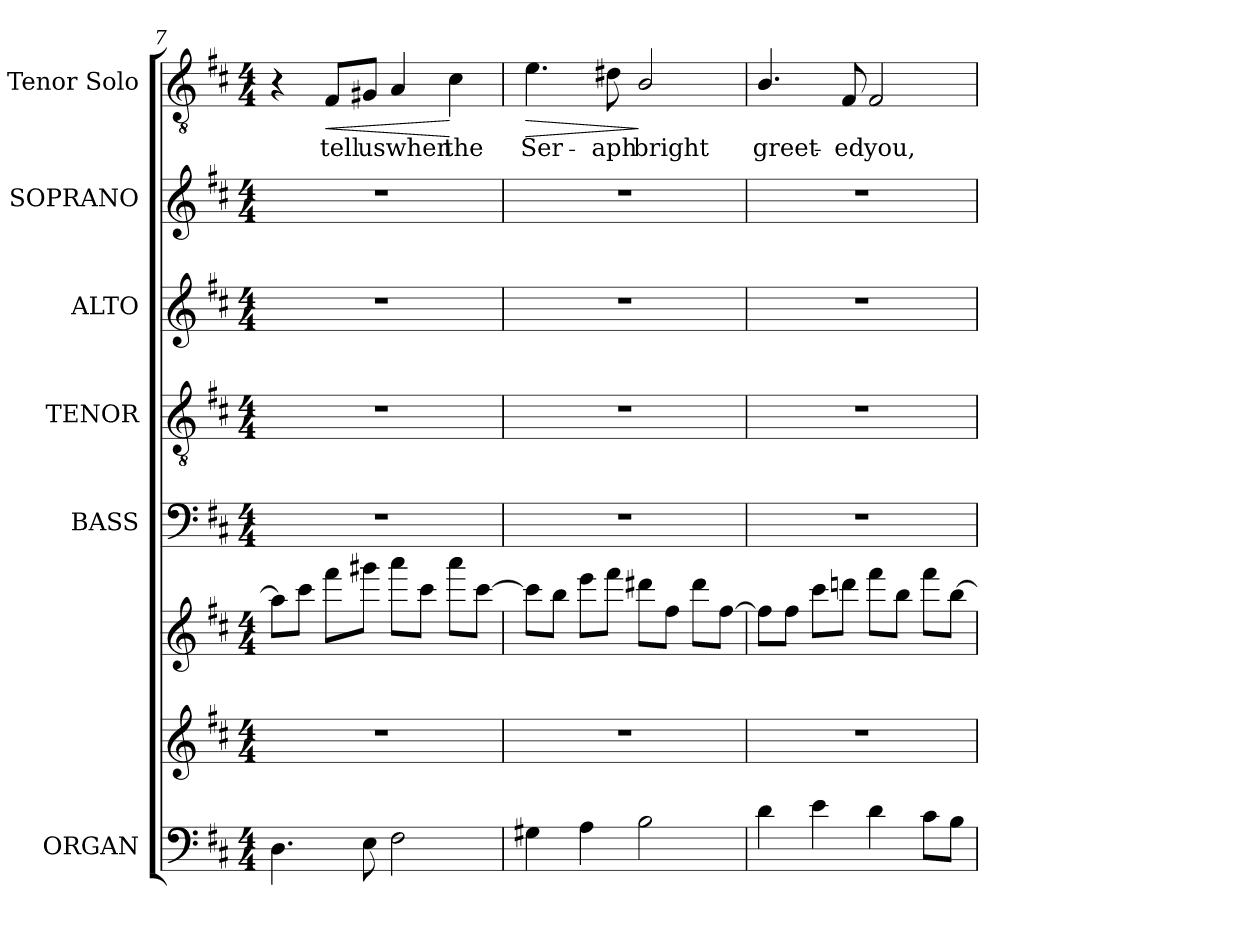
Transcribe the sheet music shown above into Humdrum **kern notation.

**kern	**kern	**kern	**kern	**kern	**kern	**kern	**kern	**text	**dynam
*part6	*part6	*part6	*part5	*part4	*part3	*part2	*part1	*part1	*part1
*staff8	*staff7	*staff6	*staff5	*staff4	*staff3	*staff2	*staff1	*staff1	*staff1
*I"ORGAN	*	*	*I"BASS	*I"TENOR	*I"ALTO	*I"SOPRANO	*I"Tenor Solo	*	*
*	*	*	*I'B.	*I'T.	*I'A.	*I'S.	*I'T. Solo	*	*
*clefF4	*clefG2	*clefG2	*clefF4	*clefGv2	*clefG2	*clefG2	*clefGv2	*	*
*	*	*	*	*ITrd7c12	*	*	*ITrd7c12	*	*
*k[f#c#]	*k[f#c#]	*k[f#c#]	*k[f#c#]	*k[f#c#]	*k[f#c#]	*k[f#c#]	*k[f#c#]	*	*
*D:	*D:	*D:	*D:	*D:	*D:	*D:	*D:	*	*
*M4/4	*M4/4	*M4/4	*M4/4	*M4/4	*M4/4	*M4/4	*M4/4	*	*
=7	=7	=7	=7	=7	=7	=7	=7	=7	=7
4.Di\	1r	8aai\L]	1r	1r	1r	1r	4r	.	.
.	.	8ccc#i\J	.	.	.	.	.	.	.
!	!	!	!	!	!	!	!	!LO:LY:b:color=#000000	!LO:HP:b
.	.	8fff#i\L	.	.	.	.	8FF#i/L	tell	<
!	!	!	!	!	!	!	!	!LO:LY:b:color=#000000	!
8Ei\	.	8ggg#Xi\J	.	.	.	.	8GG#Xi/J	us	.
!	!	!	!	!	!	!	!	!LO:LY:b:color=#000000	!
2F#i\	.	8aaai\L	.	.	.	.	4AAi/	when	.
.	.	8ccc#i\J	.	.	.	.	.	.	.
!	!	!	!	!	!	!	!	!LO:LY:b:color=#000000	!
.	.	8aaai\L	.	.	.	.	4C#i\	the	[
.	.	[8ccc#i\J	.	.	.	.	.	.	.
=8	=8	=8	=8	=8	=8	=8	=8	=8	=8
!	!	!	!	!	!	!	!	!LO:LY:b:color=#000000	!LO:HP:b
4G#Xi\	1r	8ccc#i\L]	1r	1r	1r	1r	4.Ei\	Ser-	>
.	.	8bbi\J	.	.	.	.	.	.	.
4Ai\	.	8eeei\L	.	.	.	.	.	.	.
!	!	!	!	!	!	!	!	!LO:LY:b:color=#000000	!
.	.	8fff#i\J	.	.	.	.	8D#Xi\	-aph	.
!	!	!	!	!	!	!	!	!LO:LY:b:color=#000000	!
2Bi\	.	8ddd#Xi\L	.	.	.	.	2BBi/	bright	]
.	.	8ff#i\J	.	.	.	.	.	.	.
.	.	8ddd#i\L	.	.	.	.	.	.	.
.	.	[8ff#i\J	.	.	.	.	.	.	.
=9	=9	=9	=9	=9	=9	=9	=9	=9	=9
!	!	!	!	!	!	!	!	!LO:LY:b:color=#000000	!
4di\	1r	8ff#i\L]	1r	1r	1r	1r	4.BBi/	greet-	.
.	.	8ff#i\J	.	.	.	.	.	.	.
4ei\	.	8ccc#i\L	.	.	.	.	.	.	.
!	!	!	!	!	!	!	!	!LO:LY:b:color=#000000	!
.	.	8dddni\J	.	.	.	.	8FF#i/	-ed	.
!	!	!	!	!	!	!	!	!LO:LY:b:color=#000000	!
4di\	.	8fff#i\L	.	.	.	.	2FF#i/	you,	.
.	.	8bbi\J	.	.	.	.	.	.	.
8c#i\L	.	8fff#i\L	.	.	.	.	.	.	.
8Bi\J	.	[8bbi\J	.	.	.	.	.	.	.
=	=	=	=	=	=	=	=	=	=
*-	*-	*-	*-	*-	*-	*-	*-	*-	*-
